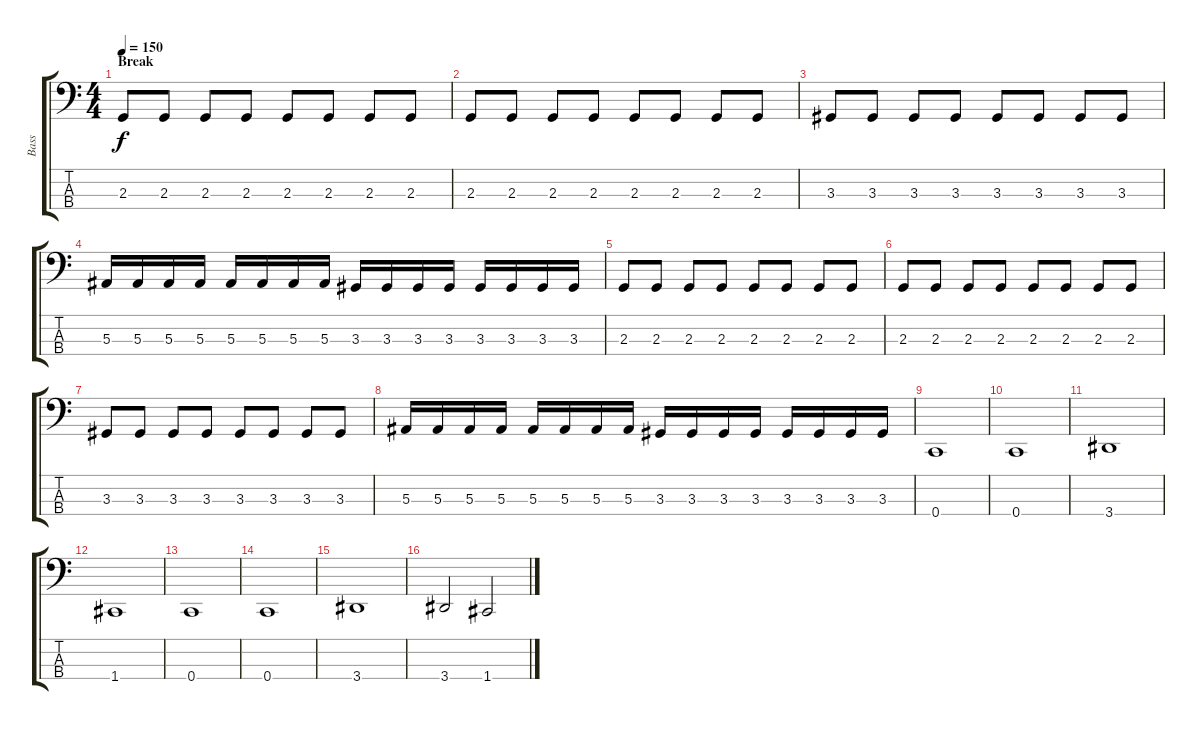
\track ("Bass" "Bass") {instrument electricbassfinger}
\staff {score tabs}
\tuning (Eb2 Bb1 F1 C1) {hide}
\ts (4 4)
\section ("" "Break")
\tempo 150
\clef f4
\ks c
2.3.8{dy f} 2.3.8 2.3.8 2.3.8 2.3.8 2.3.8 2.3.8 2.3.8 |
2.3.8 2.3.8 2.3.8 2.3.8 2.3.8 2.3.8 2.3.8 2.3.8 |
3.3.8 3.3.8 3.3.8 3.3.8 3.3.8 3.3.8 3.3.8 3.3.8 |
5.3.16 5.3.16 5.3.16 5.3.16 5.3.16 5.3.16 5.3.16 5.3.16 3.3.16 3.3.16 3.3.16 3.3.16 3.3.16 3.3.16 3.3.16 3.3.16 |
2.3.8 2.3.8 2.3.8 2.3.8 2.3.8 2.3.8 2.3.8 2.3.8 |
2.3.8 2.3.8 2.3.8 2.3.8 2.3.8 2.3.8 2.3.8 2.3.8 |
3.3.8 3.3.8 3.3.8 3.3.8 3.3.8 3.3.8 3.3.8 3.3.8 |
5.3.16 5.3.16 5.3.16 5.3.16 5.3.16 5.3.16 5.3.16 5.3.16 3.3.16 3.3.16 3.3.16 3.3.16 3.3.16 3.3.16 3.3.16 3.3.16 |
0.4.1 |
0.4.1 |
3.4.1 |
1.4.1 |
0.4.1 |
0.4.1 |
3.4.1 |
3.4.2 1.4.2
